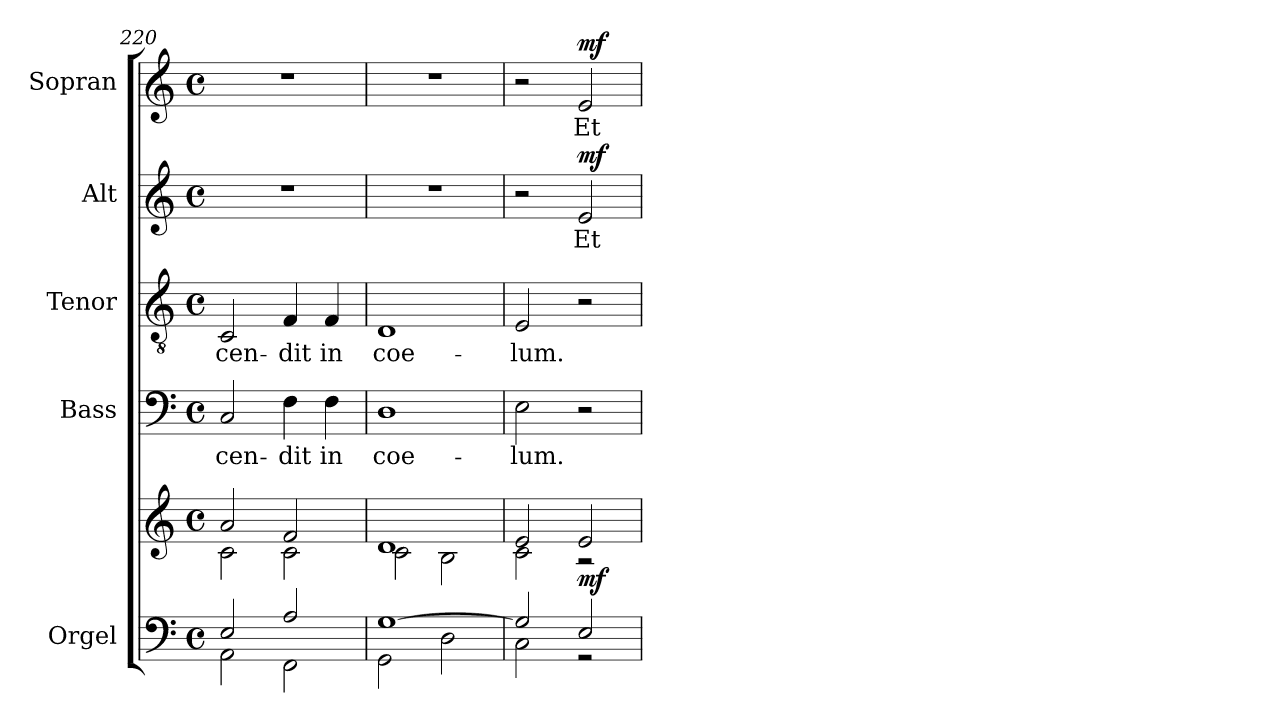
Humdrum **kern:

**kern	**kern	**dynam	**kern	**text	**kern	**text	**kern	**text	**dynam	**kern	**text	**dynam
*part5	*part5	*part5	*part4	*part4	*part3	*part3	*part2	*part2	*part2	*part1	*part1	*part1
*staff6	*staff5	*staff5/6	*staff4	*staff4	*staff3	*staff3	*staff2	*staff2	*staff2	*staff1	*staff1	*staff1
*I"Orgel	*	*	*I"Bass	*	*I"Tenor	*	*I"Alt	*	*	*I"Sopran	*	*
*I'Org.	*	*	*I'B.	*	*I'T.	*	*I'A.	*	*	*I'S.	*	*
*clefF4	*clefG2	*	*clefF4	*	*clefGv2	*	*clefG2	*	*	*clefG2	*	*
*k[]	*k[]	*	*k[]	*	*k[]	*	*k[]	*	*	*k[]	*	*
*C:	*C:	*	*C:	*	*C:	*	*C:	*	*	*C:	*	*
*M4/4	*M4/4	*	*M4/4	*	*M4/4	*	*M4/4	*	*	*M4/4	*	*
*met(c)	*met(c)	*	*met(c)	*	*met(c)	*	*met(c)	*	*	*met(c)	*	*
=220	=220	=220	=220	=220	=220	=220	=220	=220	=220	=220	=220	=220
*^	*^	*	*	*	*	*	*	*	*	*	*	*
!	!	!	!	!	!	!LO:LY:b	!	!LO:LY:b	!	!	!	!	!	!
2E/	2AA\	2a/	2c\	.	2C/	-cen-	2C/	-cen-	1r	.	.	1r	.	.
!	!	!	!	!	!	!LO:LY:b	!	!LO:LY:b	!	!	!	!	!	!
2A/	2FF\	2f/	2c\	.	4F\	-dit	4F/	-dit	.	.	.	.	.	.
!	!	!	!	!	!	!LO:LY:b	!	!LO:LY:b	!	!	!	!	!	!
.	.	.	.	.	4F\	in	4F/	in	.	.	.	.	.	.
=221	=221	=221	=221	=221	=221	=221	=221	=221	=221	=221	=221	=221	=221	=221
!	!	!	!	!	!	!LO:LY:b	!	!LO:LY:b	!	!	!	!	!	!
[>1G	2GG\	1d	2c\	.	1D	coe-	1D	coe-	1r	.	.	1r	.	.
.	2D\	.	2B\	.	.	.	.	.	.	.	.	.	.	.
=222	=222	=222	=222	=222	=222	=222	=222	=222	=222	=222	=222	=222	=222	=222
!	!	!	!	!	!	!LO:LY:b	!	!LO:LY:b	!	!	!	!	!	!
2G/]	2C\	2e/	2c\	.	2E\	-lum.	2E/	-lum.	2r	.	.	2r	.	.
!	!	!	!	!LO:DY:b	!	!	!	!	!	!LO:LY:b	!LO:DY:a	!	!LO:LY:b	!LO:DY:a
2E/	2rGG	2e/	2rB	mf	2r	.	2r	.	2e/	Et	mf	2e/	Et	mf
*v	*v	*	*	*	*	*	*	*	*	*	*	*	*	*
*	*v	*v	*	*	*	*	*	*	*	*	*	*	*
=	=	=	=	=	=	=	=	=	=	=	=	=
*-	*-	*-	*-	*-	*-	*-	*-	*-	*-	*-	*-	*-
